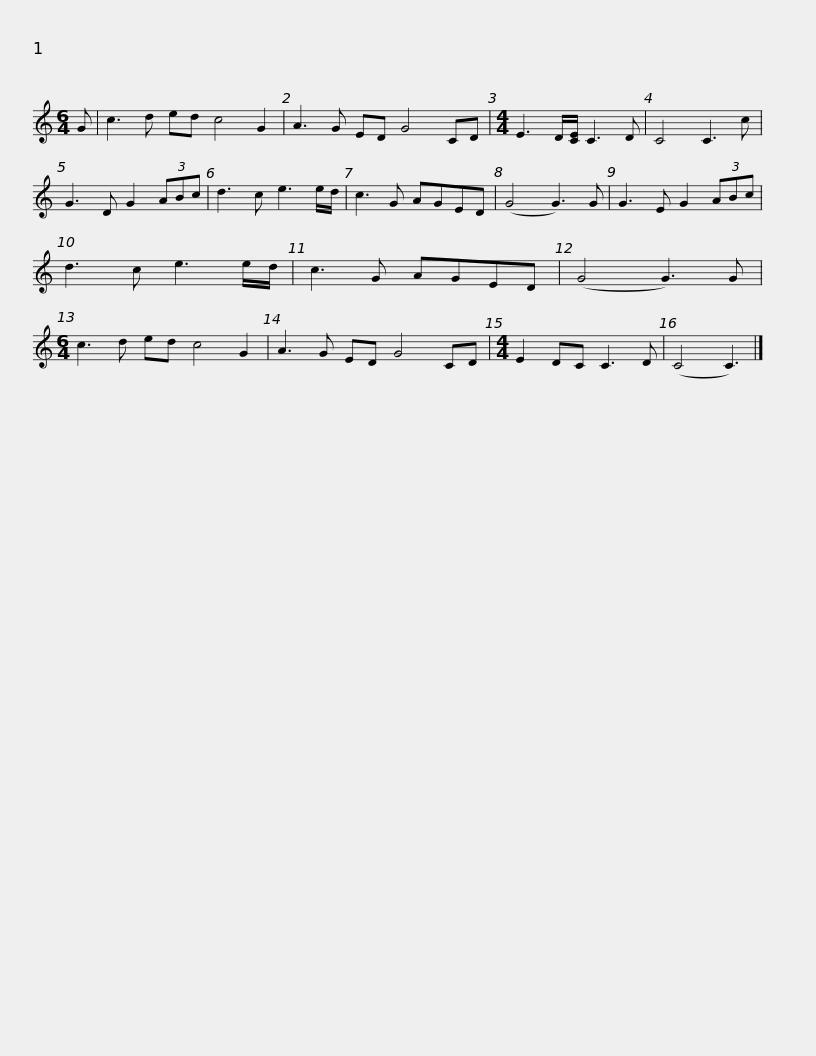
X:1
L:1/8
M:6/4
I:linebreak $
K:C
V:1 treble
V:1
 G | c3 d ed c4 G2 | A3 G ED G4 CD |[M:4/4] E3 D/[CE]/ C3 D | C4 C3 c | %5
 G3 D G2 (3ABc | d3 c e3 e/d/ |$ c3 G AGED | (G4 G3) G | G3 E G2 (3ABc | %10
 d3 c e3 e/d/ | c3 G AGED | (G4 G3) G |[M:6/4] c3 d ed c4 G2 |$ A3 G ED G4 CD | %15
[M:4/4] E2 DC C3 D | (C4 C3) |] %17
